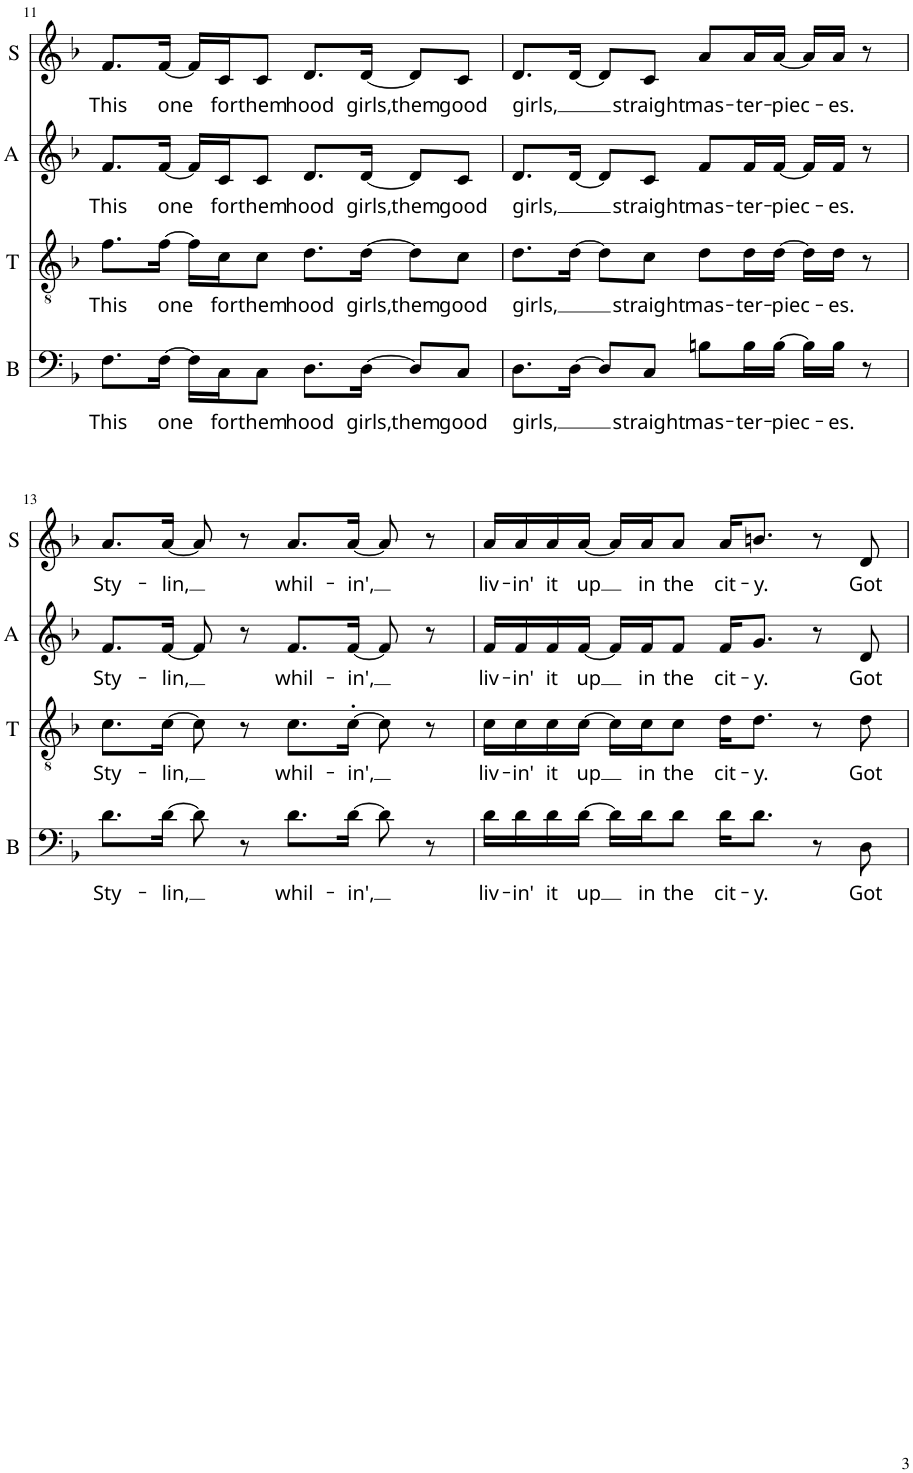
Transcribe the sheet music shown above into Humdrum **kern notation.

**kern	**kern	**kern	**text	**kern	**text	**kern	**text	**kern	**text
*part5	*part5	*part4	*part4	*part3	*part3	*part2	*part2	*part1	*part1
*staff6	*staff5	*staff4	*staff4	*staff3	*staff3	*staff2	*staff2	*staff1	*staff1
*I"Piano	*	*I"Bass	*	*I"Tenor	*	*I"Alto	*	*I"Soprano	*
*I'Pno	*	*I'B	*	*I'T	*	*I'A	*	*I'S	*
!!LO:PB:g=z
*clefF4	*clefG2	*clefF4	*	*clefGv2	*	*clefG2	*	*clefG2	*
*k[b-]	*k[b-]	*k[b-]	*	*k[b-]	*	*k[b-]	*	*k[b-]	*
*M4/4	*M4/4	*M4/4	*	*M4/4	*	*M4/4	*	*M4/4	*
=11	=11	=11	=11	=11	=11	=11	=11	=11	=11
!	!	!	!LO:LY:b	!	!LO:LY:b	!	!LO:LY:b	!	!LO:LY:b
8.F\L	8.f/L	8.F\L	This	8.f\L	This	8.f/L	This	8.f/L	This
!	!	!	!LO:LY:b	!	!LO:LY:b	!	!LO:LY:b	!	!LO:LY:b
[>16F\Jk	[>16f/Jk	[>16F\Jk	one	[>16f\Jk	one	[<16f/Jk	one	[<16f/Jk	one
16F\LL]	16f/LL]	16F\LL]	.	16f\LL]	.	16f/LL]	.	16f/LL]	.
!	!	!	!LO:LY:b	!	!LO:LY:b	!	!LO:LY:b	!	!LO:LY:b
16C\J	16c/J	16C\J	for	16c\J	for	16c/J	for	16c/J	for
!	!	!	!LO:LY:b	!	!LO:LY:b	!	!LO:LY:b	!	!LO:LY:b
8C\J	8c/J	8C\J	them	8c\J	them	8c/J	them	8c/J	them
!	!	!	!LO:LY:b	!	!LO:LY:b	!	!LO:LY:b	!	!LO:LY:b
8.D\L	8.d/L	8.D\L	hood	8.d\L	hood	8.d/L	hood	8.d/L	hood
!	!	!	!LO:LY:b	!	!LO:LY:b	!	!LO:LY:b	!	!LO:LY:b
[>16D\Jk	[>16d/Jk	[>16D\Jk	girls,	[>16d\Jk	girls,	[<16d/Jk	girls,	[<16d/Jk	girls,
!	!	!	!LO:LY:b	!	!LO:LY:b	!	!LO:LY:b	!	!LO:LY:b
8D/L]	8d/L]	8D/L]	them	8d\L]	them	8d/L]	them	8d/L]	them
!	!	!	!LO:LY:b	!	!LO:LY:b	!	!LO:LY:b	!	!LO:LY:b
8C/J	8c/J	8C/J	good	8c\J	good	8c/J	good	8c/J	good
=12	=12	=12	=12	=12	=12	=12	=12	=12	=12
!	!	!	!LO:LY:b	!	!LO:LY:b	!	!LO:LY:b	!	!LO:LY:b
8.D\L	8.d/L	8.D\L	girls,	8.d\L	girls,	8.d/L	girls,	8.d/L	girls,
[>16D\Jk	[>16d/Jk	[>16D\Jk	.	[>16d\Jk	.	[<16d/Jk	.	[<16d/Jk	.
8D/L]	8d/L]	8D/L]	.	8d\L]	.	8d/L]	.	8d/L]	.
!	!	!	!LO:LY:b	!	!LO:LY:b	!	!LO:LY:b	!	!LO:LY:b
8C/J	8c/J	8C/J	straight	8c\J	straight	8c/J	straight	8c/J	straight
!	!	!	!LO:LY:b	!	!LO:LY:b	!	!LO:LY:b	!	!LO:LY:b
8Bn\L	8d/ 8f/ 8a/L	8Bn\L	mas-	8d\L	mas-	8f/L	mas-	8a/L	mas-
!	!	!	!LO:LY:b	!	!LO:LY:b	!	!LO:LY:b	!	!LO:LY:b
16B\L	16d/ 16f/ 16a/L	16B\L	-ter-	16d\L	-ter-	16f/L	-ter-	16a/L	-ter-
!	!	!	!LO:LY:b	!	!LO:LY:b	!	!LO:LY:b	!	!LO:LY:b
[>16B\JJ	[>16d/ [>16f/ [>16a/JJ	[>16B\JJ	-piec-	[>16d\JJ	-piec-	[<16f/JJ	-piec-	[<16a/JJ	-piec-
16B\LL]	16d]/ 16f]/ 16a]/LL	16B\LL]	.	16d\LL]	.	16f/LL]	.	16a/LL]	.
!	!	!	!LO:LY:b	!	!LO:LY:b	!	!LO:LY:b	!	!LO:LY:b
16B\JJ	16d/ 16f/ 16a/JJ	16B\JJ	-es.	16d\JJ	-es.	16f/JJ	-es.	16a/JJ	-es.
8r	8r	8r	.	8r	.	8r	.	8r	.
!!LO:LB:g=z
=13	=13	=13	=13	=13	=13	=13	=13	=13	=13
!	!	!	!LO:LY:b	!	!LO:LY:b	!	!LO:LY:b	!	!LO:LY:b
8.c\L	8.d/ 8.f/ 8.a/L	8.d\L	Sty-	8.c\L	Sty-	8.f/L	Sty-	8.a/L	Sty-
!	!	!	!LO:LY:b	!	!LO:LY:b	!	!LO:LY:b	!	!LO:LY:b
[>16c\Jk	[>16d/ [>16f/ [>16a/Jk	[>16d\Jk	-lin,	[>16c\Jk	-lin,	[<16f/Jk	-lin,	[<16a/Jk	-lin,
8c]	8d] 8f] 8a]	8d\]	.	8c\]	.	8f/]	.	8a/]	.
8r	8r	8r	.	8r	.	8r	.	8r	.
!	!	!	!LO:LY:b	!	!LO:LY:b	!	!LO:LY:b	!	!LO:LY:b
8.c\L	8.d/ 8.f/ 8.a/L	8.d\L	whil-	8.c\L	whil-	8.f/L	whil-	8.a/L	whil-
!	!	!	!LO:LY:b	!	!LO:LY:b	!	!LO:LY:b	!	!LO:LY:b
[>16c\Jk	[>16d/ [>16f/ [>16a/Jk	[>16d\Jk	-in',	[>16c'\Jk	-in',	[<16f/Jk	-in',	[<16a/Jk	-in',
8c]	8d] 8f] 8a]	8d\]	.	8c\]	.	8f/]	.	8a/]	.
8r	8r	8r	.	8r	.	8r	.	8r	.
=14	=14	=14	=14	=14	=14	=14	=14	=14	=14
!	!	!	!LO:LY:b	!	!LO:LY:b	!	!LO:LY:b	!	!LO:LY:b
16c\LL	16d/ 16f/ 16a/LL	16d\LL	liv-	16c\LL	liv-	16f/LL	liv-	16a/LL	liv-
!	!	!	!LO:LY:b	!	!LO:LY:b	!	!LO:LY:b	!	!LO:LY:b
16c\J	16d/ 16f/ 16a/J	16d\	-in'	16c\	-in'	16f/	-in'	16a/	-in'
!	!	!	!LO:LY:b	!	!LO:LY:b	!	!LO:LY:b	!	!LO:LY:b
16c\L	16d/ 16f/ 16a/L	16d\	it	16c\	it	16f/	it	16a/	it
!	!	!	!LO:LY:b	!	!LO:LY:b	!	!LO:LY:b	!	!LO:LY:b
[>16c\JJ	[>16d/ [>16f/ [>16a/JJ	[>16d\JJ	up	[>16c\JJ	up	[<16f/JJ	up	[<16a/JJ	up
16c\LL]	16d]/ 16f]/ 16a]/LL	16d\LL]	.	16c\LL]	.	16f/LL]	.	16a/LL]	.
!	!	!	!LO:LY:b	!	!LO:LY:b	!	!LO:LY:b	!	!LO:LY:b
16c\J	16d/ 16f/ 16a/J	16d\J	in	16c\J	in	16f/J	in	16a/J	in
!	!	!	!LO:LY:b	!	!LO:LY:b	!	!LO:LY:b	!	!LO:LY:b
8c\J	8d/ 8f/ 8a/J	8d\J	the	8c\J	the	8f/J	the	8a/J	the
!	!	!	!LO:LY:b	!	!LO:LY:b	!	!LO:LY:b	!	!LO:LY:b
4r	16d/ 16f/ 16a/KL	16d\KL	cit-	16d\KL	cit-	16f/KL	cit-	16a/KL	cit-
!	!	!	!LO:LY:b	!	!LO:LY:b	!	!LO:LY:b	!	!LO:LY:b
.	8.d/ 8.g/ 8.bn/J	8.d\J	-y.	8.d\J	-y.	8.g/J	-y.	8.bn/J	-y.
8r	8r	8r	.	8r	.	8r	.	8r	.
!	!	!	!LO:LY:b	!	!LO:LY:b	!	!LO:LY:b	!	!LO:LY:b
8D	8d	8D\	Got	8d\	Got	8d/	Got	8d/	Got
=	=	=	=	=	=	=	=	=	=
*-	*-	*-	*-	*-	*-	*-	*-	*-	*-
